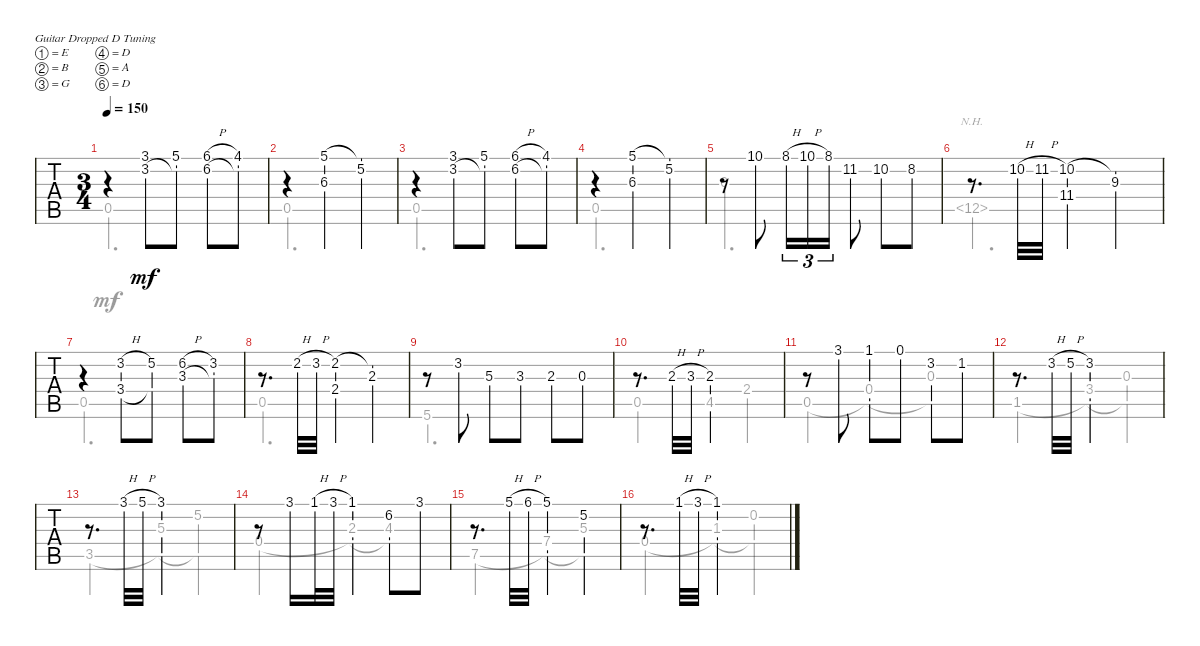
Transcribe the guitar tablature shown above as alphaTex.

\bracketExtendMode groupsimilarinstruments
\singleTrackTrackNamePolicy hidden
\multiTrackTrackNamePolicy hidden
\firstSystemTrackNameOrientation horizontal
\otherSystemsTrackNameOrientation horizontal
\track ("Untitled" "N-Gt") {instrument acousticgrandpiano}
\staff {tabs}
\tuning (E4 B3 G3 D3 A2 D2)
\displaytranspose 12
\voice
\ts (3 4)
\tempo 150
\clef g2
\ks dminor
r.4{dy mf} (3.1 3.2).8 (5.1 3.2{t}).8 (6.1{h} 6.2).8 (4.1 6.2{t}).8 |
r.4 (5.1 6.3).4 (5.1{t} 5.2).4 |
r.4 (3.1 3.2).8 (5.1 3.2{t}).8 (6.1{h} 6.2).8 (4.1 6.2{t}).8 |
\scale
0.17663 r.4 (5.1 6.3).4 (5.1{t} 5.2).4 |
\scale
0.37663 r.8 10.1.8 8.1{h}.16{tu (3 2)} 10.1{h}.16{tu (3 2)} 8.1.16{tu (3 2)} 11.2.8 10.2.8 8.2.8 |
\scale
0.446673 r.8{d} 10.2{h}.32 11.2{h}.32 (10.2 11.4).4 (10.2{t} 9.3).4 |
\scale
0.268534 r.4 (3.2{h} 3.4).8 (5.2 3.4{t}).8 (6.2{h} 3.3).8 (3.2 3.3{t}).8 |
\scale
0.429764 r.8{d} 2.2{h}.32 3.2{h}.32 (2.2 2.4).4 (2.2{t} 2.3).4 |
\scale
0.301321 r.8 3.2.8 5.3.8 3.3.8 2.3.8 0.3.8 |
\scale
0.364384 r.8{d} 2.3{h}.32 3.3{h}.32 2.3.2 |
\scale
0.292445 r.8 3.1.8 1.1.8 0.1.8 3.2.8 1.2.8 |
\scale
0.343867 r.8{d} 3.2{h}.32 5.2{h}.32 3.2.2 |
r.8{d} 3.1{h}.32 5.1{h}.32 3.1.2 |
r.8 3.1.16 1.1{h}.32 3.1{h}.32 1.1.4 6.2.8 3.1.8 |
r.8{d} 5.1{h}.32 6.1{h}.32 5.1.4 5.2.4 |
\scale
0.442356 r.8{d} 1.1{h}.32 3.1{h}.32 1.1.2
\voice
\clef g2
\ottava regular
\simile none
\ks dminor
0.5.2{d dy mf} |
0.5.2{d} |
0.5.2{d} |
\scale
0.17663 0.5.2{d} |
\scale
0.37663 0.3.2{d} |
\scale
0.446673 12.5{nh}.2{d} |
\scale
0.268534 0.5.2{d} |
\scale
0.429764 0.5.2{d} |
\scale
0.301321 5.6.2{d} |
\scale
0.364384 0.5.4 4.5.4 2.4.4 |
\scale
0.292445 0.5.4 (0.4 0.5{t}).4 (0.3 0.5{t}).4 |
\scale
0.343867 1.5.4 (3.4 1.5{t}).4 (0.3 1.5{t}).4 |
3.5.4 (5.3 3.5{t}).4 (5.2 3.5{t}).4 |
0.4.4 (2.3 0.4{t}).4 (4.3 0.4{t}).4 |
7.5.4 (7.4 7.5{t}).4 (5.3 7.5{t}).4 |
\scale
0.442356 0.4.4 (1.3 0.4{t}).4 (0.2 0.4{t}).4
